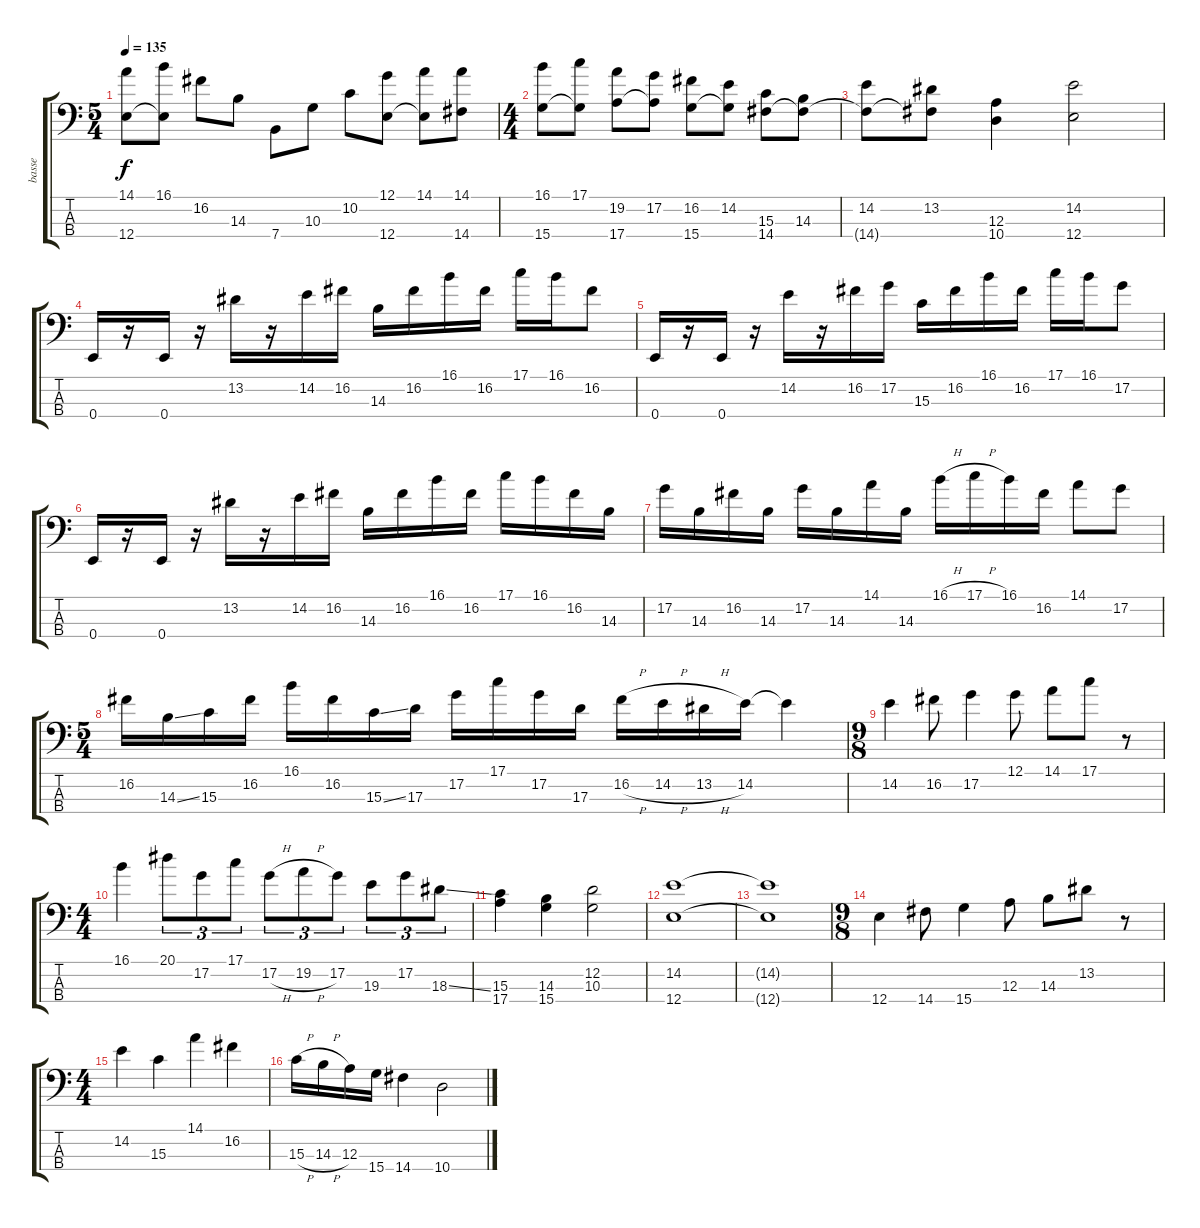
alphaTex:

\track ("basse" "basse") {instrument electricbassfinger}
\staff {score tabs}
\tuning (G2 D2 A1 E1) {hide}
\ts (5 4)
\tempo 135
\clef f4
\ks c
(14.1 12.4{t}).8{dy f} (16.1 12.4{t}).8 16.2.8 14.3.8 7.4.8 10.3.8 10.2.8 (12.1 12.4).8 (14.1 12.4{t}).8 (14.1 14.4).8 |
\ts (4 4)
(16.1 15.4).8 (17.1 15.4{t}).8 (19.2 17.4).8 (17.2 17.4{t}).8 (16.2 15.4).8 (14.2 15.4{t}).8 (15.3 14.4).8 (14.3 14.4{t}).8 |
(14.2 14.4{t}).8 (13.2 14.4{t}).8 (12.3 10.4).4 (14.2 12.4).2 |
0.4.16 r.16 0.4.16 r.16 13.2.16 r.16 14.2.16 16.2.16 14.3.16 16.2.16 16.1.16 16.2.16 17.1.16 16.1.16 16.2.8 |
0.4.16 r.16 0.4.16 r.16 14.2.16 r.16 16.2.16 17.2.16 15.3.16 16.2.16 16.1.16 16.2.16 17.1.16 16.1.16 17.2.8 |
0.4.16 r.16 0.4.16 r.16 13.2.16 r.16 14.2.16 16.2.16 14.3.16 16.2.16 16.1.16 16.2.16 17.1.16 16.1.16 16.2.16 14.3.16 |
17.2.16 14.3.16 16.2.16 14.3.16 17.2.16 14.3.16 14.1.16 14.3.16 16.1{h}.16 17.1{h}.16 16.1.16 16.2.16 14.1.8 17.2.8 |
\ts (5 4)
16.2.16 14.3{ss}.16 15.3.16 16.2.16 16.1.16 16.2.16 15.3{ss}.16 17.3.16 17.2.16 17.1.16 17.2.16 17.3.16 16.2{h}.16 14.2{h}.16 13.2{h}.16 14.2.16 14.2{t}.4 |
\ts (9 8)
14.2.4 16.2.8 17.2.4 12.1.8 14.1.8 17.1.8 r.8 |
\ts (4 4)
16.1.4 20.1.8{tu (3 2)} 17.2.8{tu (3 2)} 17.1.8{tu (3 2)} 17.2{h}.8{tu (3 2)} 19.2{h}.8{tu (3 2)} 17.2.8{tu (3 2)} 19.3.8{tu (3 2)} 17.2.8{tu (3 2)} 18.3{ss}.8{tu (3 2)} |
(15.3 17.4).4 (14.3 15.4).4 (12.2 10.3).2 |
(14.2 12.4).1 |
(14.2{t} 12.4{t}).1 |
\ts (9 8)
12.4.4 14.4.8 15.4.4 12.3.8 14.3.8 13.2.8 r.8 |
\ts (4 4)
14.2.4 15.3.4 14.1.4 16.2.4 |
15.3{h}.16 14.3{h}.16 12.3.16 15.4.16 14.4.4 10.4.2
